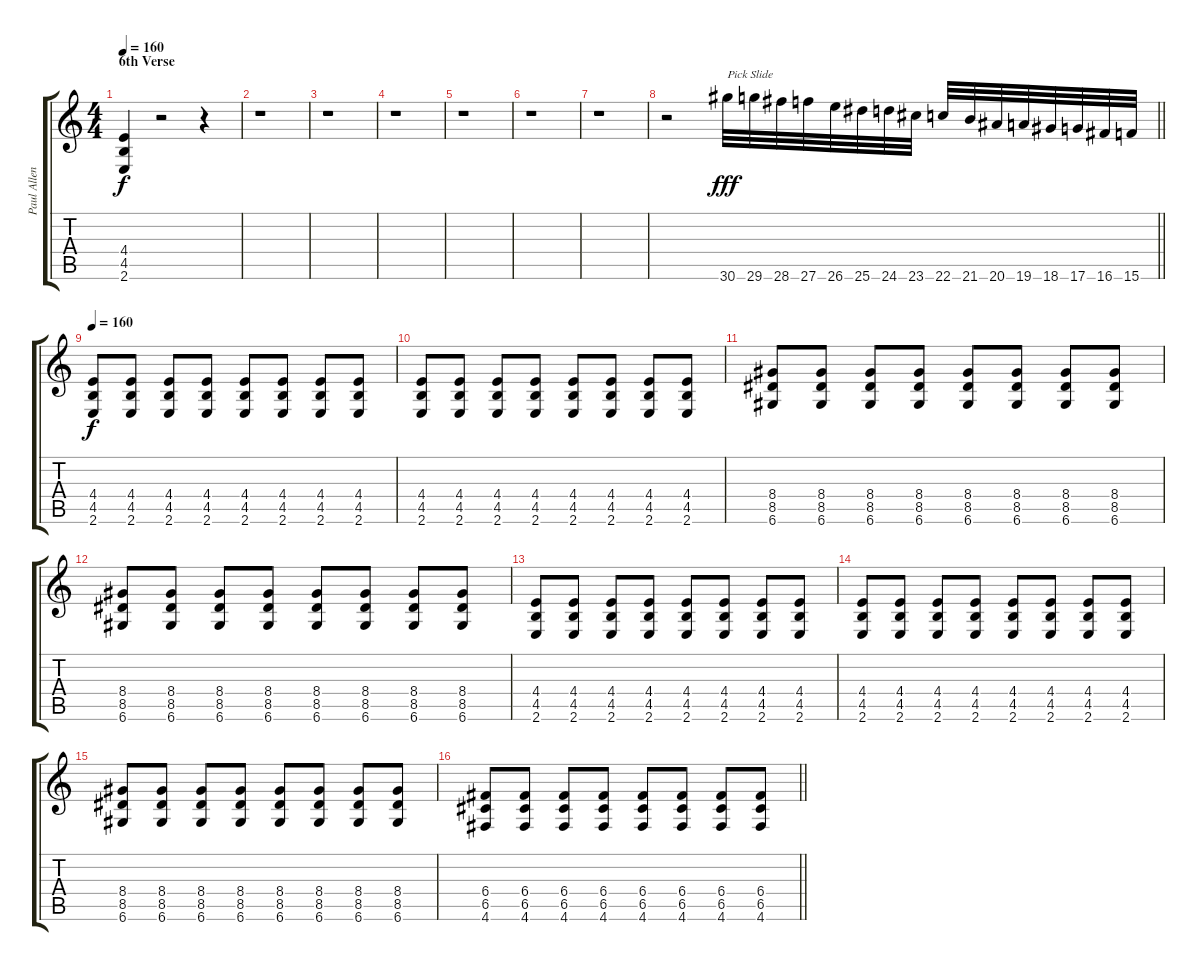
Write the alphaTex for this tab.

\track ("Paul Allender" "Paul Allen") {instrument distortionguitar}
\staff {score tabs}
\tuning (D4 A3 F3 C3 G2 D2) {hide}
\ts (4 4)
\section ("" "6th Verse")
\tempo 160
\clef g2
\ks c
(4.4 4.5 2.6).4{dy f} r.2 r.4 |
r.1 |
r.1 |
r.1 |
r.1 |
r.1 |
r.1 |
\barLineRight lightlight
r.2 30.6.32{txt "Pick Slide" dy fff} 29.6.32 28.6.32 27.6.32 26.6.32 25.6.32 24.6.32 23.6.32 22.6.32 21.6.32 20.6.32 19.6.32 18.6.32 17.6.32 16.6.32 15.6.32 |
\tempo 160
(4.4 4.5 2.6).8{dy f} (4.4 4.5 2.6).8 (4.4 4.5 2.6).8 (4.4 4.5 2.6).8 (4.4 4.5 2.6).8 (4.4 4.5 2.6).8 (4.4 4.5 2.6).8 (4.4 4.5 2.6).8 |
(4.4 4.5 2.6).8 (4.4 4.5 2.6).8 (4.4 4.5 2.6).8 (4.4 4.5 2.6).8 (4.4 4.5 2.6).8 (4.4 4.5 2.6).8 (4.4 4.5 2.6).8 (4.4 4.5 2.6).8 |
(8.4 8.5 6.6).8 (8.4 8.5 6.6).8 (8.4 8.5 6.6).8 (8.4 8.5 6.6).8 (8.4 8.5 6.6).8 (8.4 8.5 6.6).8 (8.4 8.5 6.6).8 (8.4 8.5 6.6).8 |
(8.4 8.5 6.6).8 (8.4 8.5 6.6).8 (8.4 8.5 6.6).8 (8.4 8.5 6.6).8 (8.4 8.5 6.6).8 (8.4 8.5 6.6).8 (8.4 8.5 6.6).8 (8.4 8.5 6.6).8 |
(4.4 4.5 2.6).8 (4.4 4.5 2.6).8 (4.4 4.5 2.6).8 (4.4 4.5 2.6).8 (4.4 4.5 2.6).8 (4.4 4.5 2.6).8 (4.4 4.5 2.6).8 (4.4 4.5 2.6).8 |
(4.4 4.5 2.6).8 (4.4 4.5 2.6).8 (4.4 4.5 2.6).8 (4.4 4.5 2.6).8 (4.4 4.5 2.6).8 (4.4 4.5 2.6).8 (4.4 4.5 2.6).8 (4.4 4.5 2.6).8 |
(8.4 8.5 6.6).8 (8.4 8.5 6.6).8 (8.4 8.5 6.6).8 (8.4 8.5 6.6).8 (8.4 8.5 6.6).8 (8.4 8.5 6.6).8 (8.4 8.5 6.6).8 (8.4 8.5 6.6).8 |
\barLineRight lightlight
(6.4 6.5 4.6).8 (6.4 6.5 4.6).8 (6.4 6.5 4.6).8 (6.4 6.5 4.6).8 (6.4 6.5 4.6).8 (6.4 6.5 4.6).8 (6.4 6.5 4.6).8 (6.4 6.5 4.6).8
